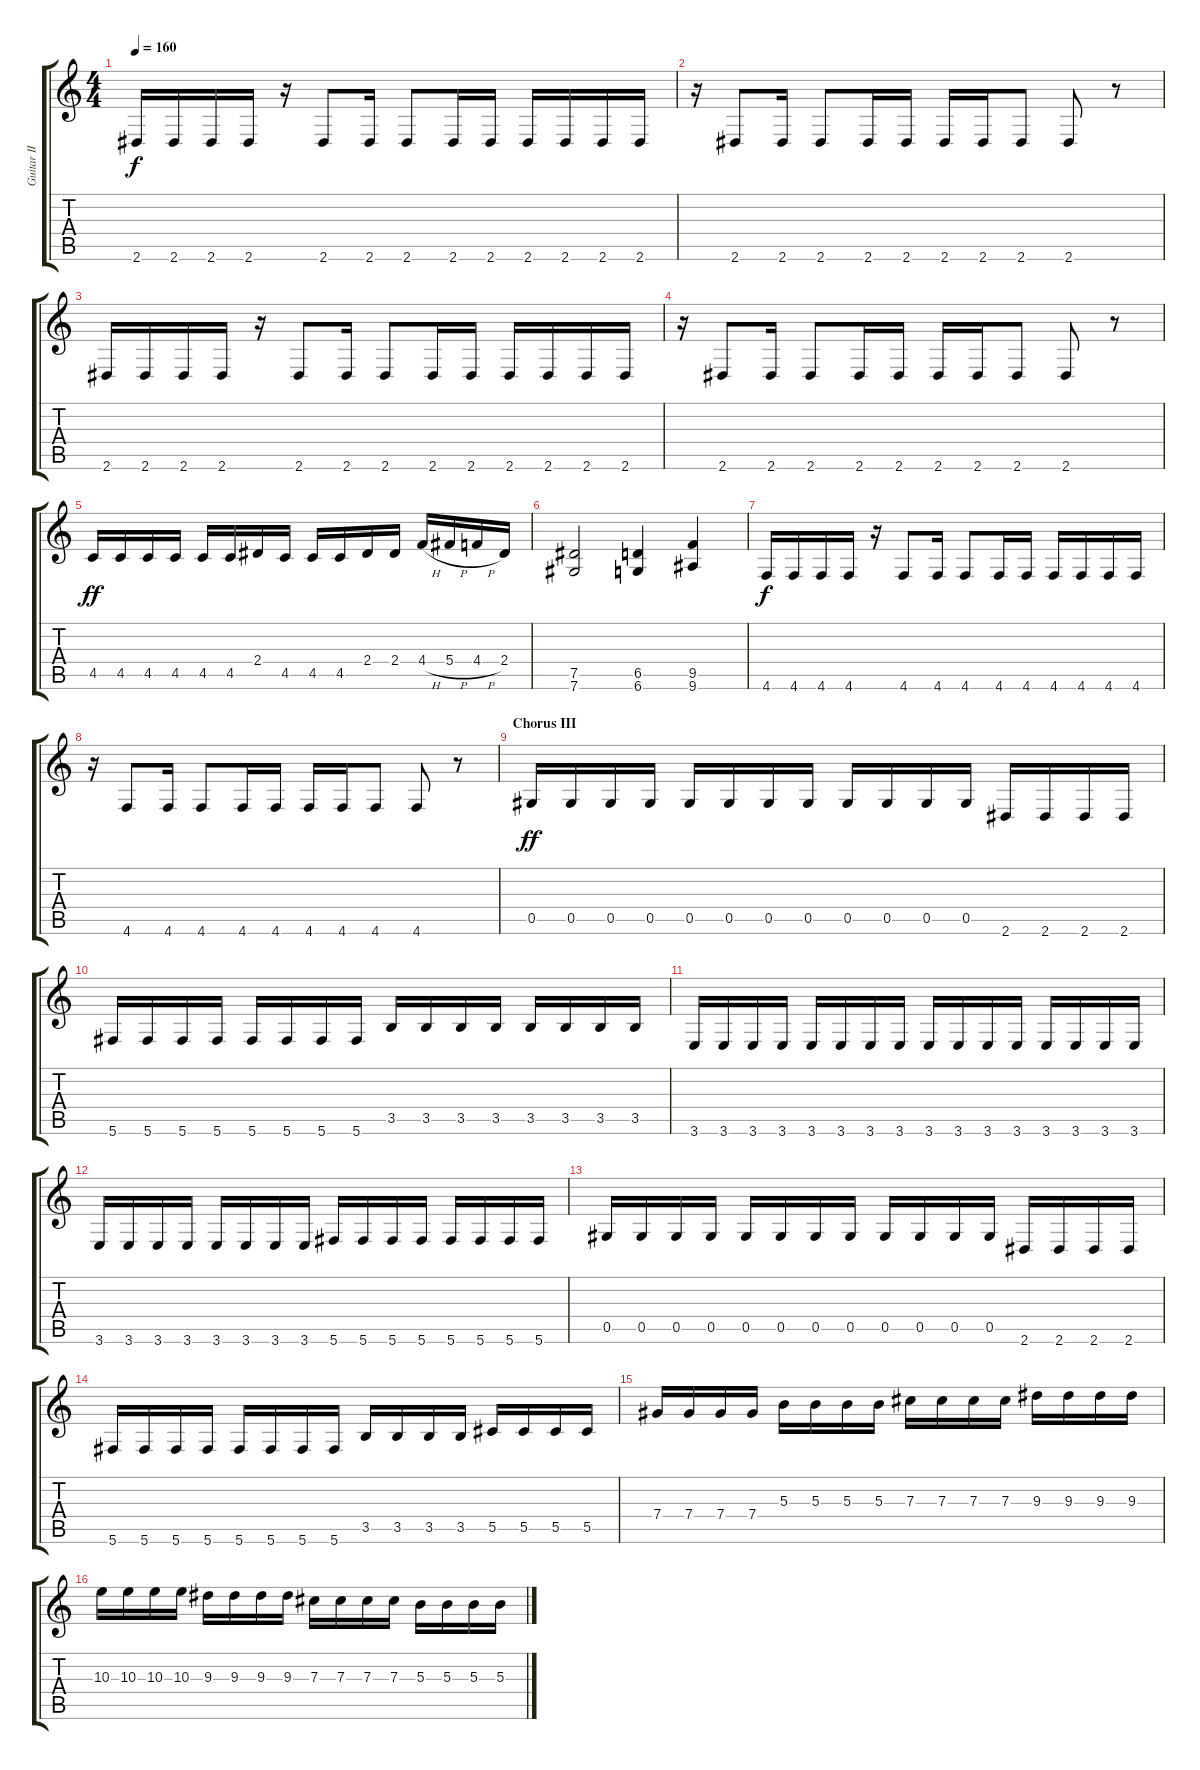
\track ("Guitar II" "Guitar II") {instrument distortionguitar}
\staff {score tabs}
\tuning (Eb4 Bb3 Gb3 Db3 Ab2 Db2) {hide}
\ts (4 4)
\tempo 160
\clef g2
\ks c
2.6.16{dy f instrument electricguitarmuted} 2.6.16 2.6.16 2.6.16 r.16 2.6.8 2.6.16 2.6.8 2.6.16 2.6.16 2.6.16 2.6.16 2.6.16 2.6.16 |
r.16{instrument electricguitarmuted} 2.6.8 2.6.16 2.6.8 2.6.16 2.6.16 2.6.16 2.6.16 2.6.8 2.6.8 r.8 |
2.6.16{instrument electricguitarmuted} 2.6.16 2.6.16 2.6.16 r.16 2.6.8 2.6.16 2.6.8 2.6.16 2.6.16 2.6.16 2.6.16 2.6.16 2.6.16 |
r.16{instrument electricguitarmuted} 2.6.8 2.6.16 2.6.8 2.6.16 2.6.16 2.6.16 2.6.16 2.6.8 2.6.8 r.8 |
4.5.16{dy ff instrument distortionguitar} 4.5.16 4.5.16 4.5.16 4.5.16 4.5.16 2.4.16 4.5.16 4.5.16 4.5.16 2.4.16 2.4.16 4.4{h}.16 5.4{h}.16 4.4{h}.16 2.4.16 |
(7.5 7.6).2{instrument distortionguitar} (6.5 6.6).4 (9.5 9.6).4 |
4.6.16{dy f instrument electricguitarmuted} 4.6.16 4.6.16 4.6.16 r.16 4.6.8 4.6.16 4.6.8 4.6.16 4.6.16 4.6.16 4.6.16 4.6.16 4.6.16 |
r.16{instrument electricguitarmuted} 4.6.8 4.6.16 4.6.8 4.6.16 4.6.16 4.6.16 4.6.16 4.6.8 4.6.8 r.8 |
\section ("" "Chorus III")
0.5.16{dy ff instrument distortionguitar} 0.5.16 0.5.16 0.5.16 0.5.16 0.5.16 0.5.16 0.5.16 0.5.16 0.5.16 0.5.16 0.5.16 2.6.16 2.6.16 2.6.16 2.6.16 |
5.6.16 5.6.16 5.6.16 5.6.16 5.6.16 5.6.16 5.6.16 5.6.16 3.5.16 3.5.16 3.5.16 3.5.16 3.5.16 3.5.16 3.5.16 3.5.16 |
3.6.16 3.6.16 3.6.16 3.6.16 3.6.16 3.6.16 3.6.16 3.6.16 3.6.16 3.6.16 3.6.16 3.6.16 3.6.16 3.6.16 3.6.16 3.6.16 |
3.6.16 3.6.16 3.6.16 3.6.16 3.6.16 3.6.16 3.6.16 3.6.16 5.6.16 5.6.16 5.6.16 5.6.16 5.6.16 5.6.16 5.6.16 5.6.16 |
0.5.16 0.5.16 0.5.16 0.5.16 0.5.16 0.5.16 0.5.16 0.5.16 0.5.16 0.5.16 0.5.16 0.5.16 2.6.16 2.6.16 2.6.16 2.6.16 |
5.6.16 5.6.16 5.6.16 5.6.16 5.6.16 5.6.16 5.6.16 5.6.16 3.5.16 3.5.16 3.5.16 3.5.16 5.5.16 5.5.16 5.5.16 5.5.16 |
7.4.16 7.4.16 7.4.16 7.4.16 5.3.16 5.3.16 5.3.16 5.3.16 7.3.16 7.3.16 7.3.16 7.3.16 9.3.16 9.3.16 9.3.16 9.3.16 |
10.3.16 10.3.16 10.3.16 10.3.16 9.3.16 9.3.16 9.3.16 9.3.16 7.3.16 7.3.16 7.3.16 7.3.16 5.3.16 5.3.16 5.3.16 5.3.16
